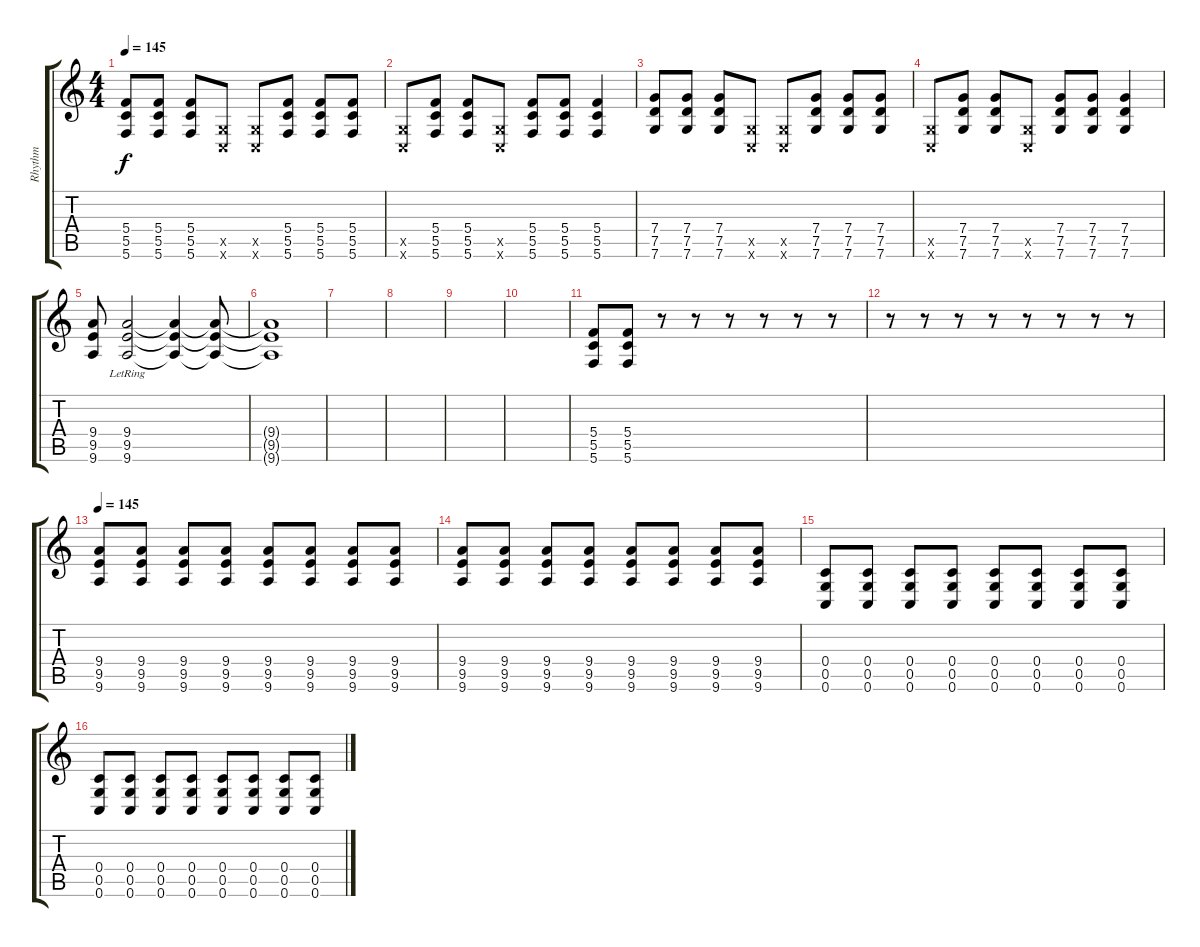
\track ("Rhythm" "Rhythm") {instrument distortionguitar}
\staff {score tabs}
\tuning (D4 A3 F3 C3 G2 C2) {hide}
\ts (4 4)
\tempo 145
\clef g2
\ks c
(5.4 5.5 5.6).8{dy f} (5.4 5.5 5.6).8 (5.4 5.5 5.6).8 (0.5{x} 0.6{x}).8 (0.5{x} 0.6{x}).8 (5.4 5.5 5.6).8 (5.4 5.5 5.6).8 (5.4 5.5 5.6).8 |
(0.5{x} 0.6{x}).8 (5.4 5.5 5.6).8 (5.4 5.5 5.6).8 (0.5{x} 0.6{x}).8 (5.4 5.5 5.6).8 (5.4 5.5 5.6).8 (5.4 5.5 5.6).4 |
(7.4 7.5 7.6).8 (7.4 7.5 7.6).8 (7.4 7.5 7.6).8 (0.5{x} 0.6{x}).8 (0.5{x} 0.6{x}).8 (7.4 7.5 7.6).8 (7.4 7.5 7.6).8 (7.4 7.5 7.6).8 |
(0.5{x} 0.6{x}).8 (7.4 7.5 7.6).8 (7.4 7.5 7.6).8 (0.5{x} 0.6{x}).8 (7.4 7.5 7.6).8 (7.4 7.5 7.6).8 (7.4 7.5 7.6).4 |
(9.4 9.5 9.6).8 (9.4{lr} 9.5{lr} 9.6{lr}).2 (9.4{t} 9.5{t} 9.6{t}).4 (9.4{t} 9.5{t} 9.6{t}).8 |
(9.4{t} 9.5{t} 9.6{t}).1 |
|
|
|
|
(5.4 5.5 5.6).8 (5.4 5.5 5.6).8 r.8 r.8 r.8 r.8 r.8 r.8 |
r.8 r.8 r.8 r.8 r.8 r.8 r.8 r.8 |
\tempo 145
(9.4 9.5 9.6).8 (9.4 9.5 9.6).8 (9.4 9.5 9.6).8 (9.4 9.5 9.6).8 (9.4 9.5 9.6).8 (9.4 9.5 9.6).8 (9.4 9.5 9.6).8 (9.4 9.5 9.6).8 |
(9.4 9.5 9.6).8 (9.4 9.5 9.6).8 (9.4 9.5 9.6).8 (9.4 9.5 9.6).8 (9.4 9.5 9.6).8 (9.4 9.5 9.6).8 (9.4 9.5 9.6).8 (9.4 9.5 9.6).8 |
(0.4 0.5 0.6).8 (0.4 0.5 0.6).8 (0.4 0.5 0.6).8 (0.4 0.5 0.6).8 (0.4 0.5 0.6).8 (0.4 0.5 0.6).8 (0.4 0.5 0.6).8 (0.4 0.5 0.6).8 |
(0.4 0.5 0.6).8 (0.4 0.5 0.6).8 (0.4 0.5 0.6).8 (0.4 0.5 0.6).8 (0.4 0.5 0.6).8 (0.4 0.5 0.6).8 (0.4 0.5 0.6).8 (0.4 0.5 0.6).8
